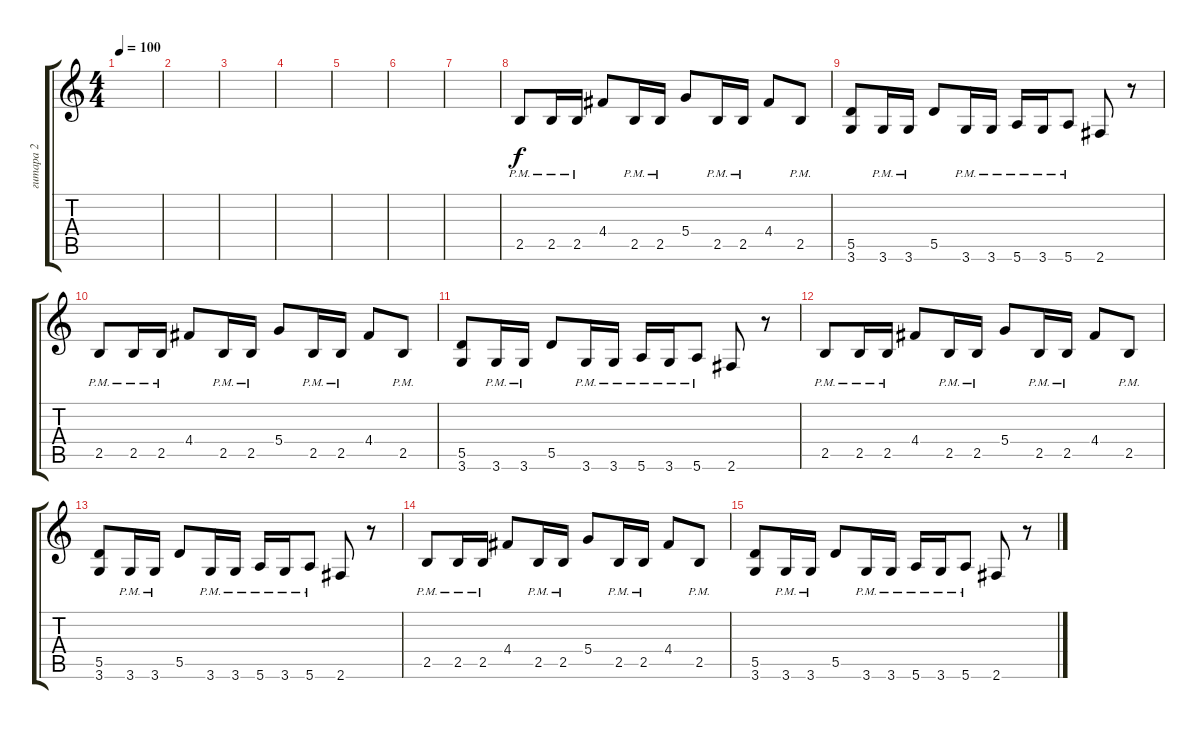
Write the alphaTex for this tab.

\track ("гитара 2" "гитара 2") {instrument distortionguitar bank 7}
\staff {score tabs}
\tuning (E4 B3 G3 D3 A2 E2) {hide}
\ts (4 4)
\tempo 100
\clef g2
\ks c
|
|
|
|
|
|
|
2.5{pm}.8 2.5{pm}.16 2.5{pm}.16 4.4.8 2.5{pm}.16 2.5{pm}.16 5.4.8 2.5{pm}.16 2.5{pm}.16 4.4.8 2.5{pm}.8 |
(5.5 3.6).8 3.6{pm}.16 3.6{pm}.16 5.5.8 3.6{pm}.16 3.6{pm}.16 5.6{pm}.16 3.6{pm}.16 5.6{pm}.8 2.6.8 r.8 |
2.5{pm}.8 2.5{pm}.16 2.5{pm}.16 4.4.8 2.5{pm}.16 2.5{pm}.16 5.4.8 2.5{pm}.16 2.5{pm}.16 4.4.8 2.5{pm}.8 |
(5.5 3.6).8 3.6{pm}.16 3.6{pm}.16 5.5.8 3.6{pm}.16 3.6{pm}.16 5.6{pm}.16 3.6{pm}.16 5.6{pm}.8 2.6.8 r.8 |
2.5{pm}.8 2.5{pm}.16 2.5{pm}.16 4.4.8 2.5{pm}.16 2.5{pm}.16 5.4.8 2.5{pm}.16 2.5{pm}.16 4.4.8 2.5{pm}.8 |
(5.5 3.6).8 3.6{pm}.16 3.6{pm}.16 5.5.8 3.6{pm}.16 3.6{pm}.16 5.6{pm}.16 3.6{pm}.16 5.6{pm}.8 2.6.8 r.8 |
2.5{pm}.8 2.5{pm}.16 2.5{pm}.16 4.4.8 2.5{pm}.16 2.5{pm}.16 5.4.8 2.5{pm}.16 2.5{pm}.16 4.4.8 2.5{pm}.8 |
(5.5 3.6).8 3.6{pm}.16 3.6{pm}.16 5.5.8 3.6{pm}.16 3.6{pm}.16 5.6{pm}.16 3.6{pm}.16 5.6{pm}.8 2.6.8 r.8
